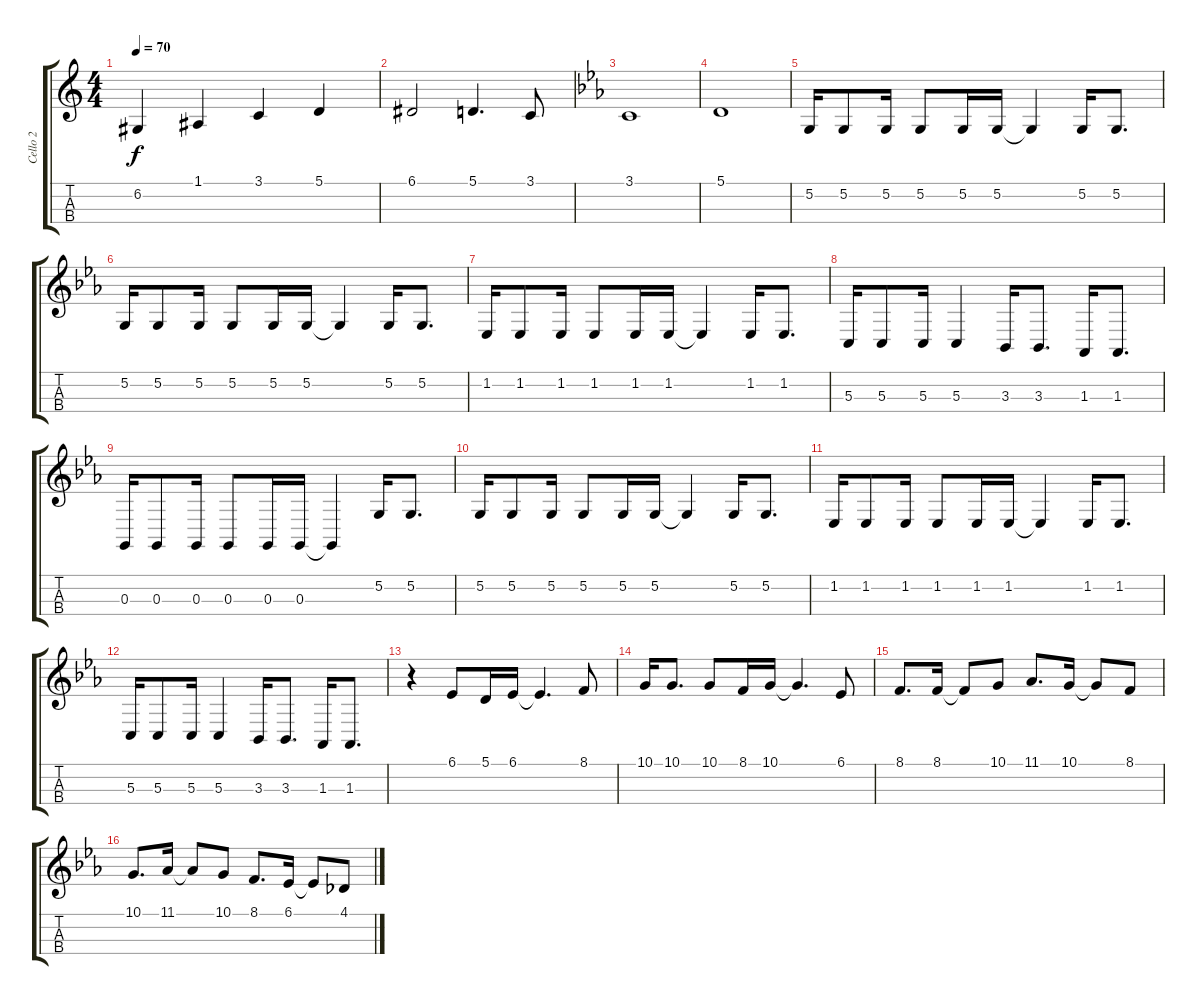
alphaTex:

\track ("Cello 2" "Cello 2") {instrument cello}
\staff {score tabs}
\tuning (A3 D3 G2 C2) {hide}
\ts (4 4)
\tempo 70
\clef g2
\ks c
6.2.4{dy f} 1.1.4 3.1.4 5.1.4 |
6.1.2 5.1.4{d} 3.1.8 |
\ks eb
3.1.1 |
5.1.1 |
5.2.16 5.2.8 5.2.16 5.2.8 5.2.16 5.2.16 5.2{t}.4 5.2.16 5.2.8{d} |
5.2.16 5.2.8 5.2.16 5.2.8 5.2.16 5.2.16 5.2{t}.4 5.2.16 5.2.8{d} |
1.2.16 1.2.8 1.2.16 1.2.8 1.2.16 1.2.16 1.2{t}.4 1.2.16 1.2.8{d} |
5.3.16 5.3.8 5.3.16 5.3.4 3.3.16 3.3.8{d} 1.3.16 1.3.8{d} |
0.3.16 0.3.8 0.3.16 0.3.8 0.3.16 0.3.16 0.3{t}.4 5.2.16 5.2.8{d} |
5.2.16 5.2.8 5.2.16 5.2.8 5.2.16 5.2.16 5.2{t}.4 5.2.16 5.2.8{d} |
1.2.16 1.2.8 1.2.16 1.2.8 1.2.16 1.2.16 1.2{t}.4 1.2.16 1.2.8{d} |
5.3.16 5.3.8 5.3.16 5.3.4 3.3.16 3.3.8{d} 1.3.16 1.3.8{d} |
r.4 6.1.8 5.1.16 6.1.16 6.1{t}.4{d} 8.1.8 |
10.1.16 10.1.8{d} 10.1.8 8.1.16 10.1.16 10.1{t}.4{d} 6.1.8 |
8.1.8{d} 8.1.16 8.1{t}.8 10.1.8 11.1.8{d} 10.1.16 10.1{t}.8 8.1.8 |
10.1.8{d} 11.1.16 11.1{t}.8 10.1.8 8.1.8{d} 6.1.16 6.1{t}.8 4.1.8
